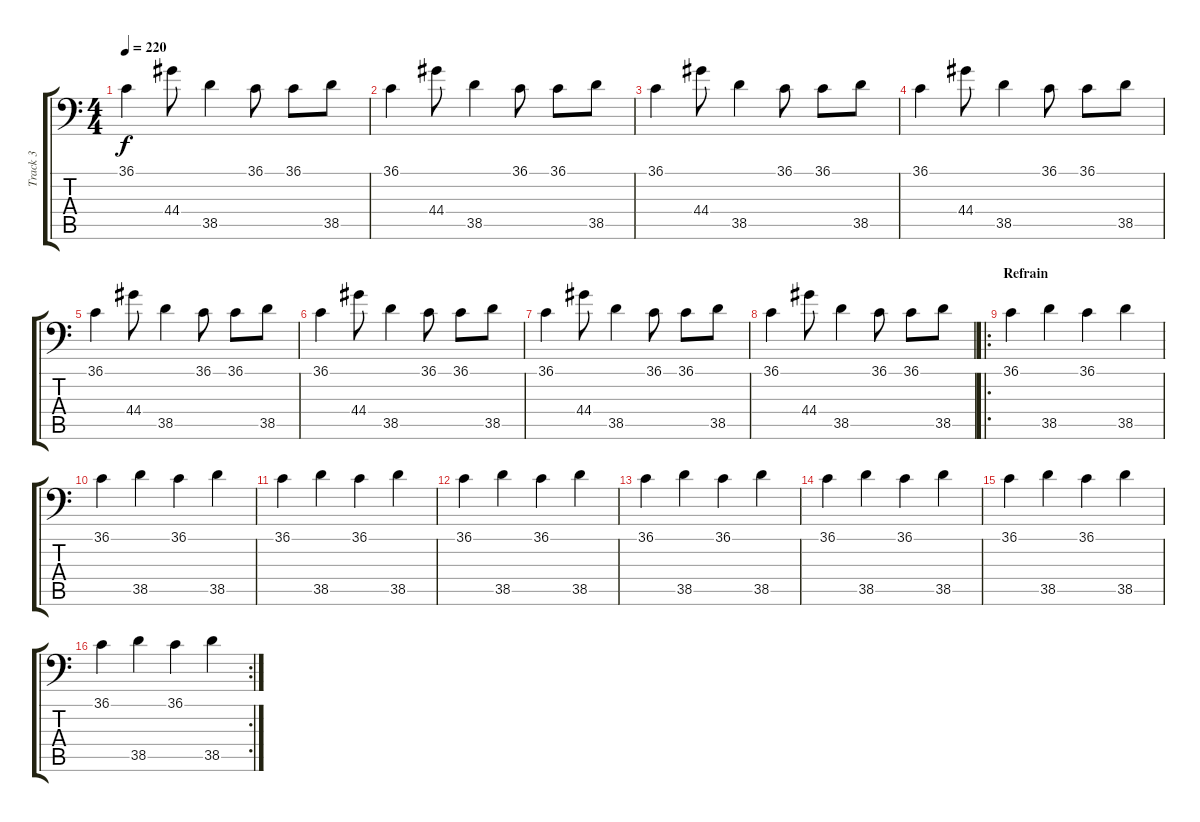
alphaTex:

\track ("Track 3" "Track 3") {instrument acousticgrandpiano}
\staff {score tabs}
\tuning (C-1 C-1 C-1 C-1 C-1 C-1) {hide}
\ts (4 4)
\tempo 220
\clef f4
\ks c
36.1.4{dy f} 44.4.8 38.5.4 36.1.8 36.1.8 38.5.8 |
36.1.4 44.4.8 38.5.4 36.1.8 36.1.8 38.5.8 |
36.1.4 44.4.8 38.5.4 36.1.8 36.1.8 38.5.8 |
36.1.4 44.4.8 38.5.4 36.1.8 36.1.8 38.5.8 |
36.1.4 44.4.8 38.5.4 36.1.8 36.1.8 38.5.8 |
36.1.4 44.4.8 38.5.4 36.1.8 36.1.8 38.5.8 |
36.1.4 44.4.8 38.5.4 36.1.8 36.1.8 38.5.8 |
36.1.4 44.4.8 38.5.4 36.1.8 36.1.8 38.5.8 |
\ro
\section ("" "Refrain")
36.1.4 38.5.4 36.1.4 38.5.4 |
36.1.4 38.5.4 36.1.4 38.5.4 |
36.1.4 38.5.4 36.1.4 38.5.4 |
36.1.4 38.5.4 36.1.4 38.5.4 |
36.1.4 38.5.4 36.1.4 38.5.4 |
36.1.4 38.5.4 36.1.4 38.5.4 |
36.1.4 38.5.4 36.1.4 38.5.4 |
\rc 2
36.1.4 38.5.4 36.1.4 38.5.4
